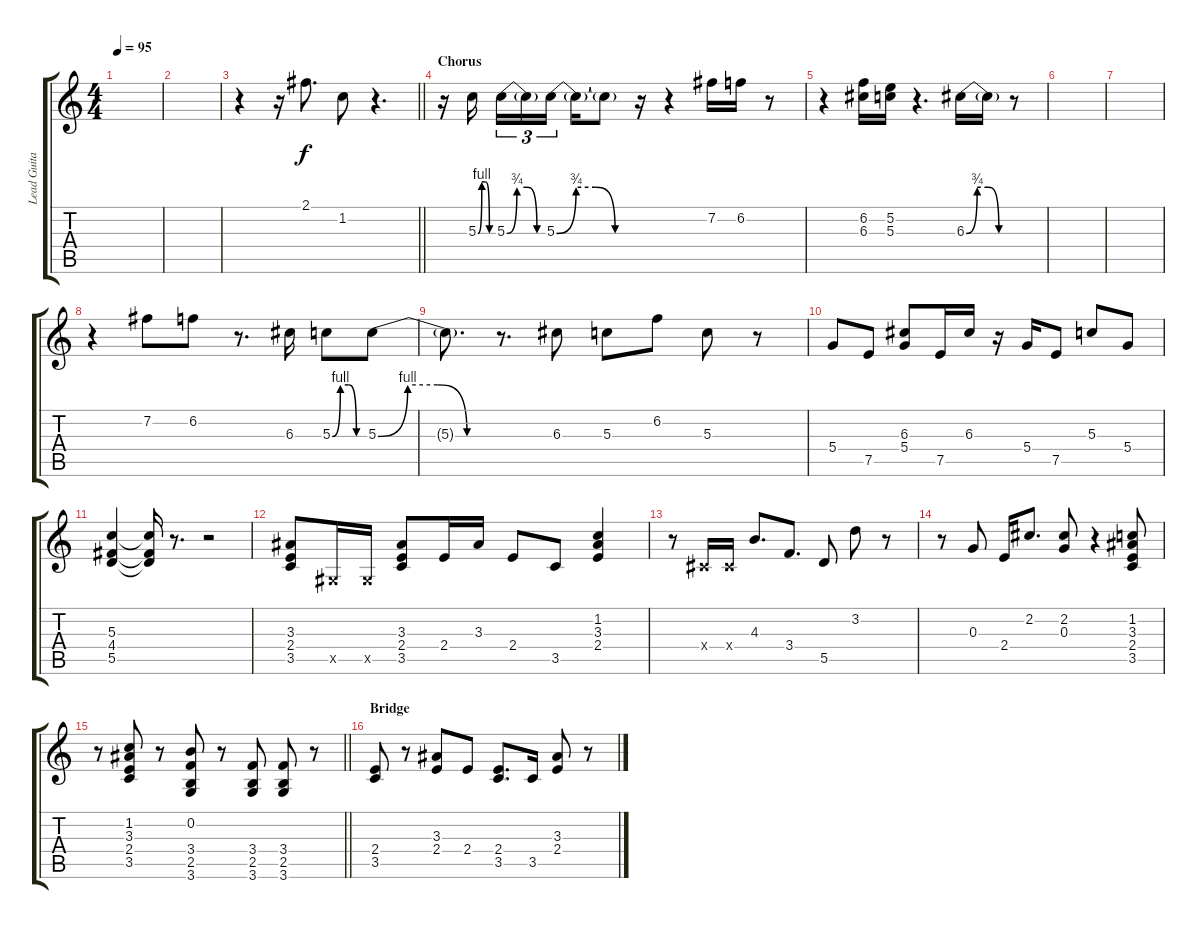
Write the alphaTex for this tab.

\track ("Lead Guitar (John Lennon)" "Lead Guita") {instrument overdrivenguitar}
\staff {score tabs}
\tuning (E4 B3 G3 D3 A2 E2) {hide}
\ts (4 4)
\tempo 95
\clef g2
\ks c
|
|
\barLineRight lightlight
r.4 r.16 2.1.8{d} 1.2.8 r.4{d} |
\section ("" "Chorus")
r.16 5.3{be (custom 0 0 15 4 30 4 45 0 60 0)}.16 5.3{be (custom 0 0 15 3 30 3 45 0 60 0)}.16{tu (3 2)} 5.3{t}.16{tu (3 2)} 5.3{be (custom 0 0 15 3 30 3 45 0 60 0)}.16{tu (3 2)} 5.3{t}.16 5.3{t}.8 r.16 r.4 7.2.16 6.2.16 r.8 |
r.4 (6.2 6.3).16 (5.2 5.3).16 r.4{d} 6.3{be (custom 0 0 15 3 30 3 45 0 60 0)}.16 6.3{t}.16 r.8 |
|
|
r.4 7.2.8 6.2.8 r.8{d} 6.3.16 5.3{be (custom 0 0 15 4 30 4 45 0 60 0)}.8 5.3{be (custom 0 0 15 4 30 4 45 0 60 0)}.8 |
5.3{t}.8{d} r.8{d} 6.3.8 5.3.8 6.2.8 5.3.8 r.8 |
5.4.8 7.5.8 (6.3 5.4).8 7.5.16 6.3.16 r.16 5.4.16 7.5.8 5.3.8 5.4.8 |
(5.3 4.4 5.5).4 (5.3{t} 4.4{t} 5.5{t}).16 r.8{d} r.2 |
(3.3 2.4 3.5).8 -1.5{x}.16 -1.5{x}.16 (3.3 2.4 3.5).8 2.4.16 3.3.16 2.4.8 3.5.8 (1.2 3.3 2.4).4 |
r.8 -1.4{x}.16 -1.4{x}.16 4.3.8{d} 3.4.8{d} 5.5.8 3.2.8 r.8 |
r.8 0.3.8 2.4.16 2.2.8{d} (2.2 0.3).8 r.4 (1.2 3.3 2.4 3.5).8 |
\barLineRight lightlight
r.8 (1.2 3.3 2.4 3.5).8 r.8 (0.2 3.4 2.5 3.6).8 r.8 (3.4 2.5 3.6).8 (3.4 2.5 3.6).8 r.8 |
\section ("" "Bridge")
(2.4 3.5).8 r.8 (3.3 2.4).8 2.4.8 (2.4 3.5).8{d} 3.5.16 (3.3 2.4).8 r.8
